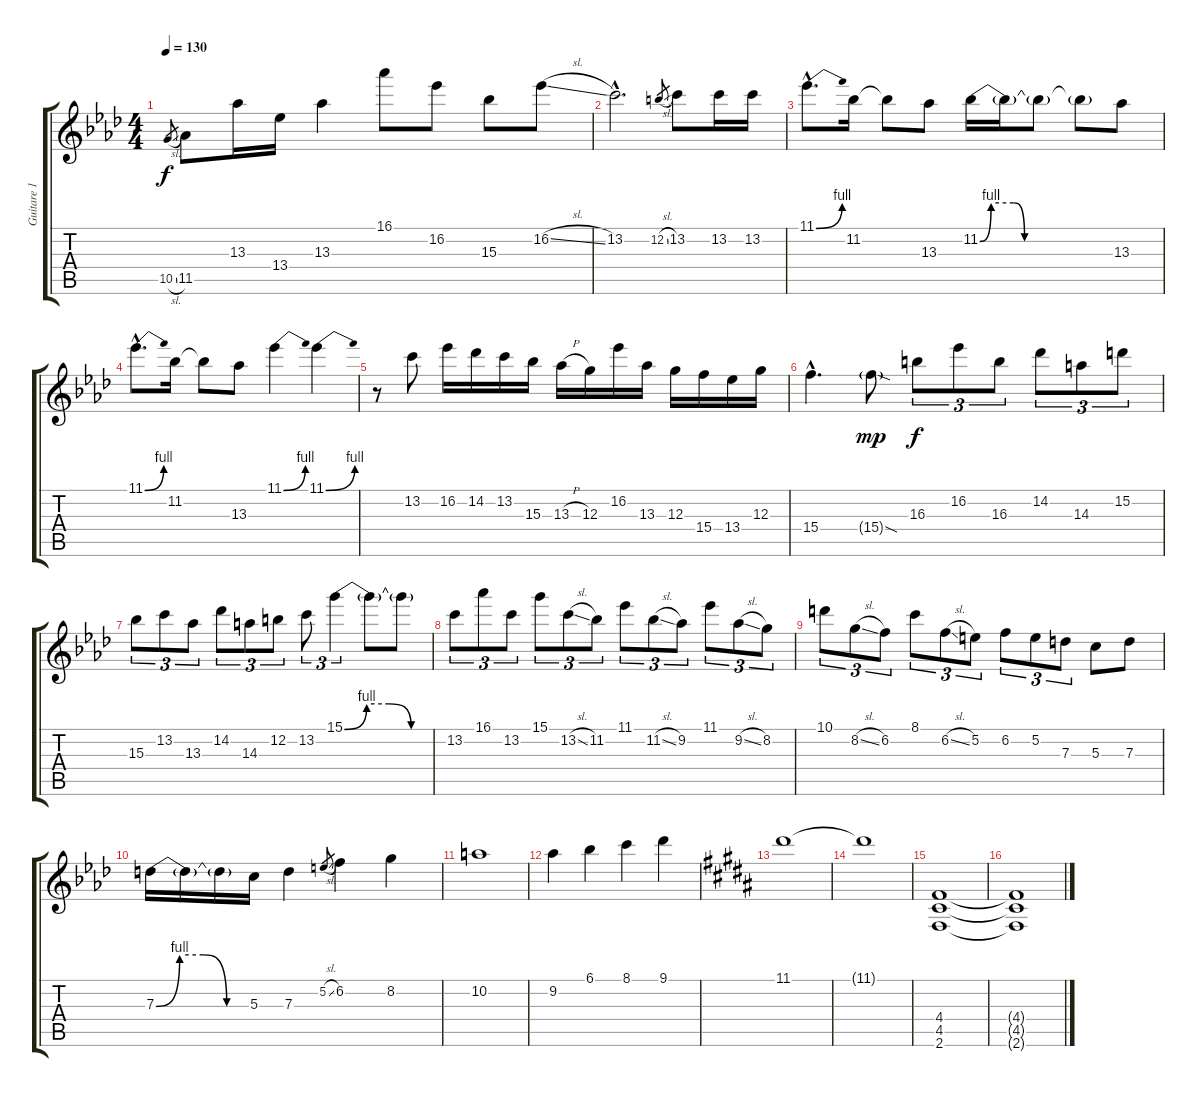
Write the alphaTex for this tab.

\track ("Guitare 1" "Guitare 1") {instrument distortionguitar}
\staff {score tabs}
\tuning (E4 B3 G3 D3 A2 E2) {hide}
\ts (4 4)
\tempo 130
\clef g2
\ks ab
10.5{sl}.8{gr dy f} 11.5.8 13.3.16 13.4.16 13.3.4 16.1.8 16.2.8 15.3.8 16.2{sl}.8 |
13.2{hac}.2{d} 12.2{sl}.8{gr} 13.2.8 13.2.16 13.2.16 |
11.1{be (bend 0 0 60 4) hac}.8{d} 11.2.16 11.2{t}.8 13.3.8 11.2{be (custom 0 0 5 4 15 4 20 0 60 0)}.16 11.2{t}.16 11.2{t}.8 11.2{t}.8 13.3.8 |
11.1{be (bend 0 0 60 4) hac}.8{d} 11.2.16 11.2{t}.8 13.3.8 11.1{be (bend 0 0 60 4)}.4 11.1{be (bend 0 0 60 4)}.4 |
r.8 13.2.8 16.2.16 14.2.16 13.2.16 15.3.16 13.3{h}.16 12.3.16 16.2.16 13.3.16 12.3.16 15.4.16 13.4.16 12.3.16 |
15.4{hac}.4{d} 15.4{sod g}.8{dy mp} 16.3.8{tu (3 2) dy f} 16.2.8{tu (3 2)} 16.3.8{tu (3 2)} 14.2.8{tu (3 2)} 14.3.8{tu (3 2)} 15.2.8{tu (3 2)} |
15.3.8{tu (3 2)} 13.2.8{tu (3 2)} 13.3.8{tu (3 2)} 14.2.8{tu (3 2)} 14.3.8{tu (3 2)} 12.2.8{tu (3 2)} 13.2.8{tu (3 2)} 15.1{be (custom 0 0 15 4 30 4 45 0 60 0)}.4{tu (3 2)} 15.1{t}.8 15.1{t}.8 |
13.2.8{tu (3 2)} 16.1.8{tu (3 2)} 13.2.8{tu (3 2)} 15.1.8{tu (3 2)} 13.2{sl}.8{tu (3 2)} 11.2.8{tu (3 2)} 11.1.8{tu (3 2)} 11.2{sl}.8{tu (3 2)} 9.2.8{tu (3 2)} 11.1.8{tu (3 2)} 9.2{sl}.8{tu (3 2)} 8.2.8{tu (3 2)} |
10.1.8{tu (3 2)} 8.2{sl}.8{tu (3 2)} 6.2.8{tu (3 2)} 8.1.8{tu (3 2)} 6.2{sl}.8{tu (3 2)} 5.2.8{tu (3 2)} 6.2.8{tu (3 2)} 5.2.8{tu (3 2)} 7.3.8{tu (3 2)} 5.3.8 7.3.8 |
7.3{be (custom 0 0 15 4 30 4 45 0 60 0)}.16 7.3{t}.16 7.3{t}.16 5.3.16 7.3.4 5.2{sl}.8{gr} 6.2.4 8.2.4 |
10.2.1 |
9.2.4 6.1.4 8.1.4 9.1.4 |
\ks b
11.1.1 |
11.1{t}.1 |
(4.4 4.5 2.6).1{volume 15} |
(4.4{t} 4.5{t} 2.6{t}).1
